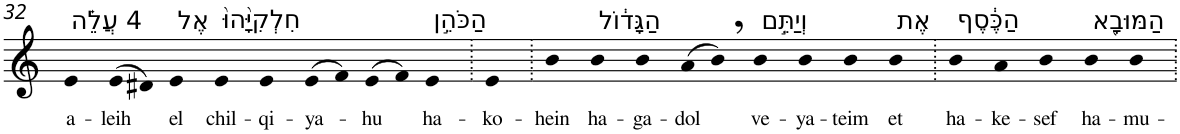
**kern	**text
*part1	*part1
*staff1	*staff1
*I"Piano	*
*I'Pno	*
!!LO:PB:g=z
*clefG2	*
*k[]	*
=32	=32
!LO:TX:a:t=4 עֲלֵ֗ה	!
!	!LO:LY:b
4e	a-
!	!LO:LY:b
(>8e	-leih
8d#X)	.
!LO:TX:a:t=אֶל	!
!	!LO:LY:b
4e	el
!LO:TX:a:t=חִלְקִיָּ֙הוּ֙	!
!	!LO:LY:b
4e	chil-
!	!LO:LY:b
4e	-qi-
!	!LO:LY:b
(>8e	-ya-
8f)	.
!	!LO:LY:b
(>8e	-hu
8f)	.
!LO:TX:a:t=הַכֹּהֵ֣ן	!
!	!LO:LY:b
4e	ha-
=33.	=33.
!	!LO:LY:b
4e	-ko-
=34.	=34.
!	!LO:LY:b
4b	-hein
!LO:TX:a:t=הַגָּד֔וֹל	!
!	!LO:LY:b
4b	ha-
!	!LO:LY:b
4b	-ga-
!	!LO:LY:b
(>8a	-dol
8b,)	.
!LO:TX:a:t=וְיַתֵּ֣ם	!
!	!LO:LY:b
4b	ve-
!	!LO:LY:b
4b	-ya-
!	!LO:LY:b
4b	-teim
!LO:TX:a:t=אֶת	!
!	!LO:LY:b
4b	et
=35.	=35.
!LO:TX:a:t=הַכֶּ֔סֶף	!
!	!LO:LY:b
4b	ha-
!	!LO:LY:b
4a	-ke-
!	!LO:LY:b
4b	-sef
!LO:TX:a:t=הַמּוּבָ֖א	!
!	!LO:LY:b
4b	ha-
!	!LO:LY:b
4b	-mu-
=.	=.
*-	*-
